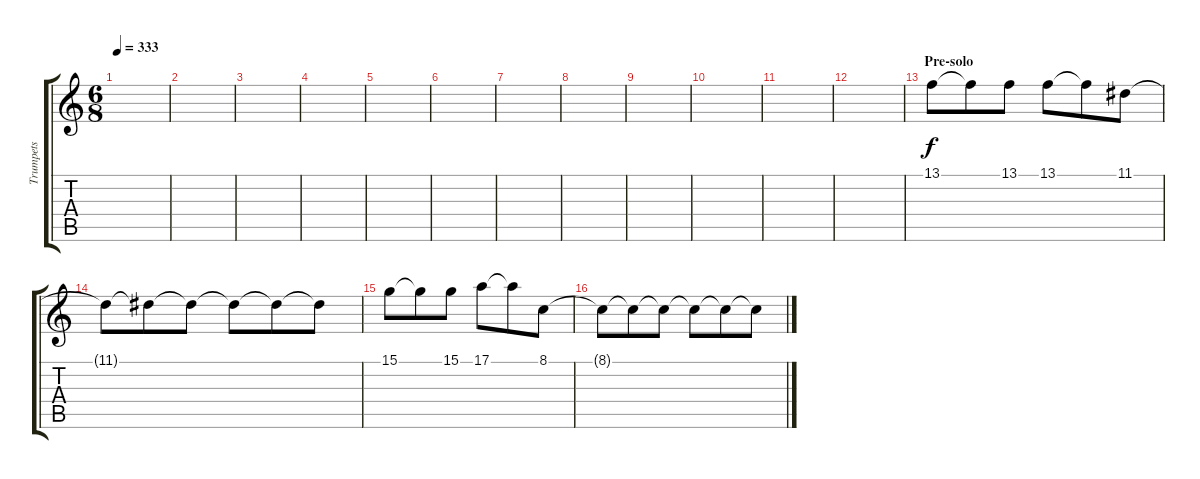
\track ("Trumpets" "Trumpets") {instrument trumpet}
\staff {score tabs}
\tuning (E4 B3 G3 D3 A2 E2) {hide}
\ts (6 8)
\tempo 333
\clef g2
\ks c
|
|
|
|
|
|
|
|
|
|
|
|
\section ("" "Pre-solo")
13.1.8 13.1{t}.8 13.1.8 13.1.8 13.1{t}.8 11.1.8 |
11.1{t}.8 11.1{t}.8 11.1{t}.8 11.1{t}.8 11.1{t}.8 11.1{t}.8 |
15.1.8 15.1{t}.8 15.1.8 17.1.8 17.1{t}.8 8.1.8 |
8.1{t}.8 8.1{t}.8 8.1{t}.8 8.1{t}.8 8.1{t}.8 8.1{t}.8
